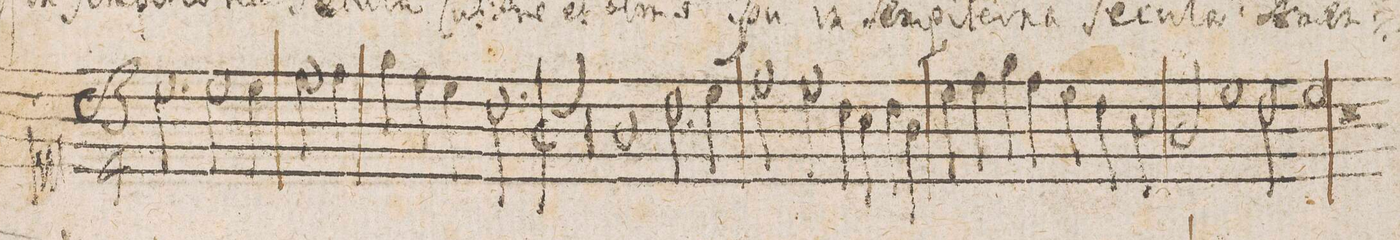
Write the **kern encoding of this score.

**kern	**text
*I"Canto.	*
*clefC1	*
*k[]	*
*met(C|)	*
*M3/2	*
*M3/4	*
2.cc\	.
=92-	=92-
2cc\	.
4cc\	.
=93-	=93-
2dd\	.
4dd\	.
=94-	=94-
4ee\	.
4dd\	.
4cc\	.
=95-	=95-
2.b\	.
=96-	=96-
*M2/1	*
*met(C|)	*
*mmet(C|)	*
00r	.
=97-	=97-
=98-	=98-
1g	.
2.b\	.
4cc\	.
=99-	=99-
2dd\	.
2dd\	.
4b\	.
4a\	.
4b\	.
4g\	.
=100-	=100-
4cc\	.
4dd\	.
4ee\	.
4dd\	.
4cc\	.
4b\	.
2a\	.
=101-	=101-
2g/	.
1cc	.
2b\	.
=102-	=102-
1cc	.
1r	.
=103-	=103-
*-	*-
